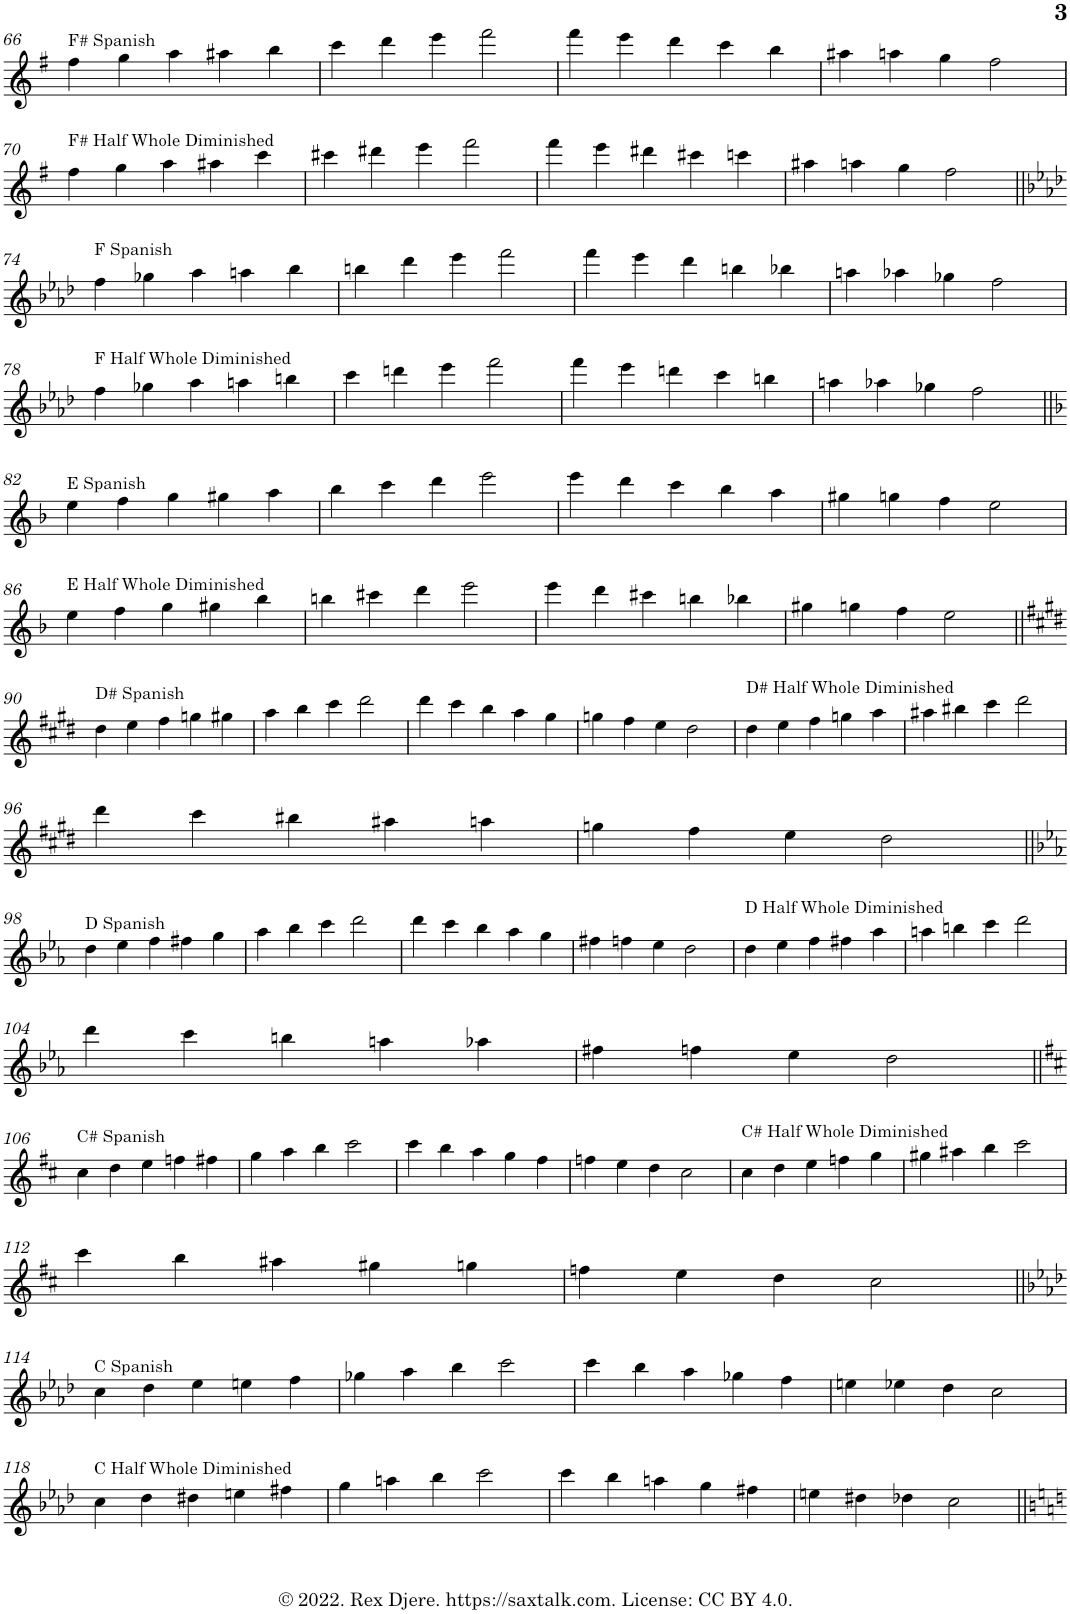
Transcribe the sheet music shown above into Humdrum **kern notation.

**kern
*part1
*staff1
*I"Alto Saxophone
*I'A. Sax.
!!LO:PB:g=z
*clefG2
*Trd5c9
*k[f#]
*M5/4
=66
!LO:TX:a:t=F# Spanish
4ff#\
4gg\
4aa\
4aa#X\
4bb\
=67
4ccc\
4ddd\
4eee\
2fff#\
=68
4fff#\
4eee\
4ddd\
4ccc\
4bb\
=69
4aa#X\
4aan\
4gg\
2ff#\
!!LO:LB:g=z
=70
!LO:TX:a:t=F# Half Whole Diminished
4ff#\
4gg\
4aa\
4aa#X\
4ccc\
=71
4ccc#X\
4ddd#X\
4eee\
2fff#\
=72
4fff#\
4eee\
4ddd#X\
4ccc#X\
4cccn\
=73
4aa#X\
4aan\
4gg\
2ff#\
!!LO:LB:g=z
=74||
*k[b-e-a-d-]
!LO:TX:a:t=F Spanish
4ff\
4gg-X\
4aa-\
4aan\
4bb-\
=75
4bbn\
4ddd-\
4eee-\
2fff\
=76
4fff\
4eee-\
4ddd-\
4bbn\
4bb-X\
=77
4aan\
4aa-X\
4gg-X\
2ff\
!!LO:LB:g=z
=78
!LO:TX:a:t=F Half Whole Diminished
4ff\
4gg-X\
4aa-\
4aan\
4bbn\
=79
4ccc\
4dddn\
4eee-\
2fff\
=80
4fff\
4eee-\
4dddn\
4ccc\
4bbn\
=81
4aan\
4aa-X\
4gg-X\
2ff\
!!LO:LB:g=z
=82||
*k[b-]
!LO:TX:a:t=E Spanish
4ee\
4ff\
4gg\
4gg#X\
4aa\
=83
4bb-\
4ccc\
4ddd\
2eee\
=84
4eee\
4ddd\
4ccc\
4bb-\
4aa\
=85
4gg#X\
4ggn\
4ff\
2ee\
!!LO:LB:g=z
=86
!LO:TX:a:t=E Half Whole Diminished
4ee\
4ff\
4gg\
4gg#X\
4bb-\
=87
4bbn\
4ccc#X\
4ddd\
2eee\
=88
4eee\
4ddd\
4ccc#X\
4bbn\
4bb-X\
=89
4gg#X\
4ggn\
4ff\
2ee\
!!LO:LB:g=z
=90||
*k[f#c#g#d#]
!LO:TX:a:t=D# Spanish
4dd#\
4ee\
4ff#\
4ggn\
4gg#X\
=91
4aa\
4bb\
4ccc#\
2ddd#\
=92
4ddd#\
4ccc#\
4bb\
4aa\
4gg#\
=93
4ggn\
4ff#\
4ee\
2dd#\
=94
!LO:TX:a:t=D# Half Whole Diminished
4dd#\
4ee\
4ff#\
4ggn\
4aa\
=95
4aa#X\
4bb#X\
4ccc#\
2ddd#\
!!LO:LB:g=z
=96
4ddd#\
4ccc#\
4bb#X\
4aa#X\
4aan\
=97
4ggn\
4ff#\
4ee\
2dd#\
!!LO:LB:g=z
=98||
*k[b-e-a-]
!LO:TX:a:t=D Spanish
4dd\
4ee-\
4ff\
4ff#X\
4gg\
=99
4aa-\
4bb-\
4ccc\
2ddd\
=100
4ddd\
4ccc\
4bb-\
4aa-\
4gg\
=101
4ff#X\
4ffn\
4ee-\
2dd\
=102
!LO:TX:a:t=D Half Whole Diminished
4dd\
4ee-\
4ff\
4ff#X\
4aa-\
=103
4aan\
4bbn\
4ccc\
2ddd\
!!LO:LB:g=z
=104
4ddd\
4ccc\
4bbn\
4aan\
4aa-X\
=105
4ff#X\
4ffn\
4ee-\
2dd\
!!LO:LB:g=z
=106||
*k[f#c#]
!LO:TX:a:t=C# Spanish
4cc#\
4dd\
4ee\
4ffn\
4ff#X\
=107
4gg\
4aa\
4bb\
2ccc#\
=108
4ccc#\
4bb\
4aa\
4gg\
4ff#\
=109
4ffn\
4ee\
4dd\
2cc#\
=110
!LO:TX:a:t=C# Half Whole Diminished
4cc#\
4dd\
4ee\
4ffn\
4gg\
=111
4gg#X\
4aa#X\
4bb\
2ccc#\
!!LO:LB:g=z
=112
4ccc#\
4bb\
4aa#X\
4gg#X\
4ggn\
=113
4ffn\
4ee\
4dd\
2cc#\
!!LO:LB:g=z
=114||
*k[b-e-a-d-]
!LO:TX:a:t=C Spanish
4cc\
4dd-\
4ee-\
4een\
4ff\
=115
4gg-X\
4aa-\
4bb-\
2ccc\
=116
4ccc\
4bb-\
4aa-\
4gg-X\
4ff\
=117
4een\
4ee-X\
4dd-\
2cc\
!!LO:LB:g=z
=118
!LO:TX:a:t=C Half Whole Diminished
4cc\
4dd-\
4dd#X\
4een\
4ff#X\
=119
4gg\
4aan\
4bb-\
2ccc\
=120
4ccc\
4bb-\
4aan\
4gg\
4ff#X\
=121
4een\
4dd#X\
4dd-X\
2cc\
=||
*-
